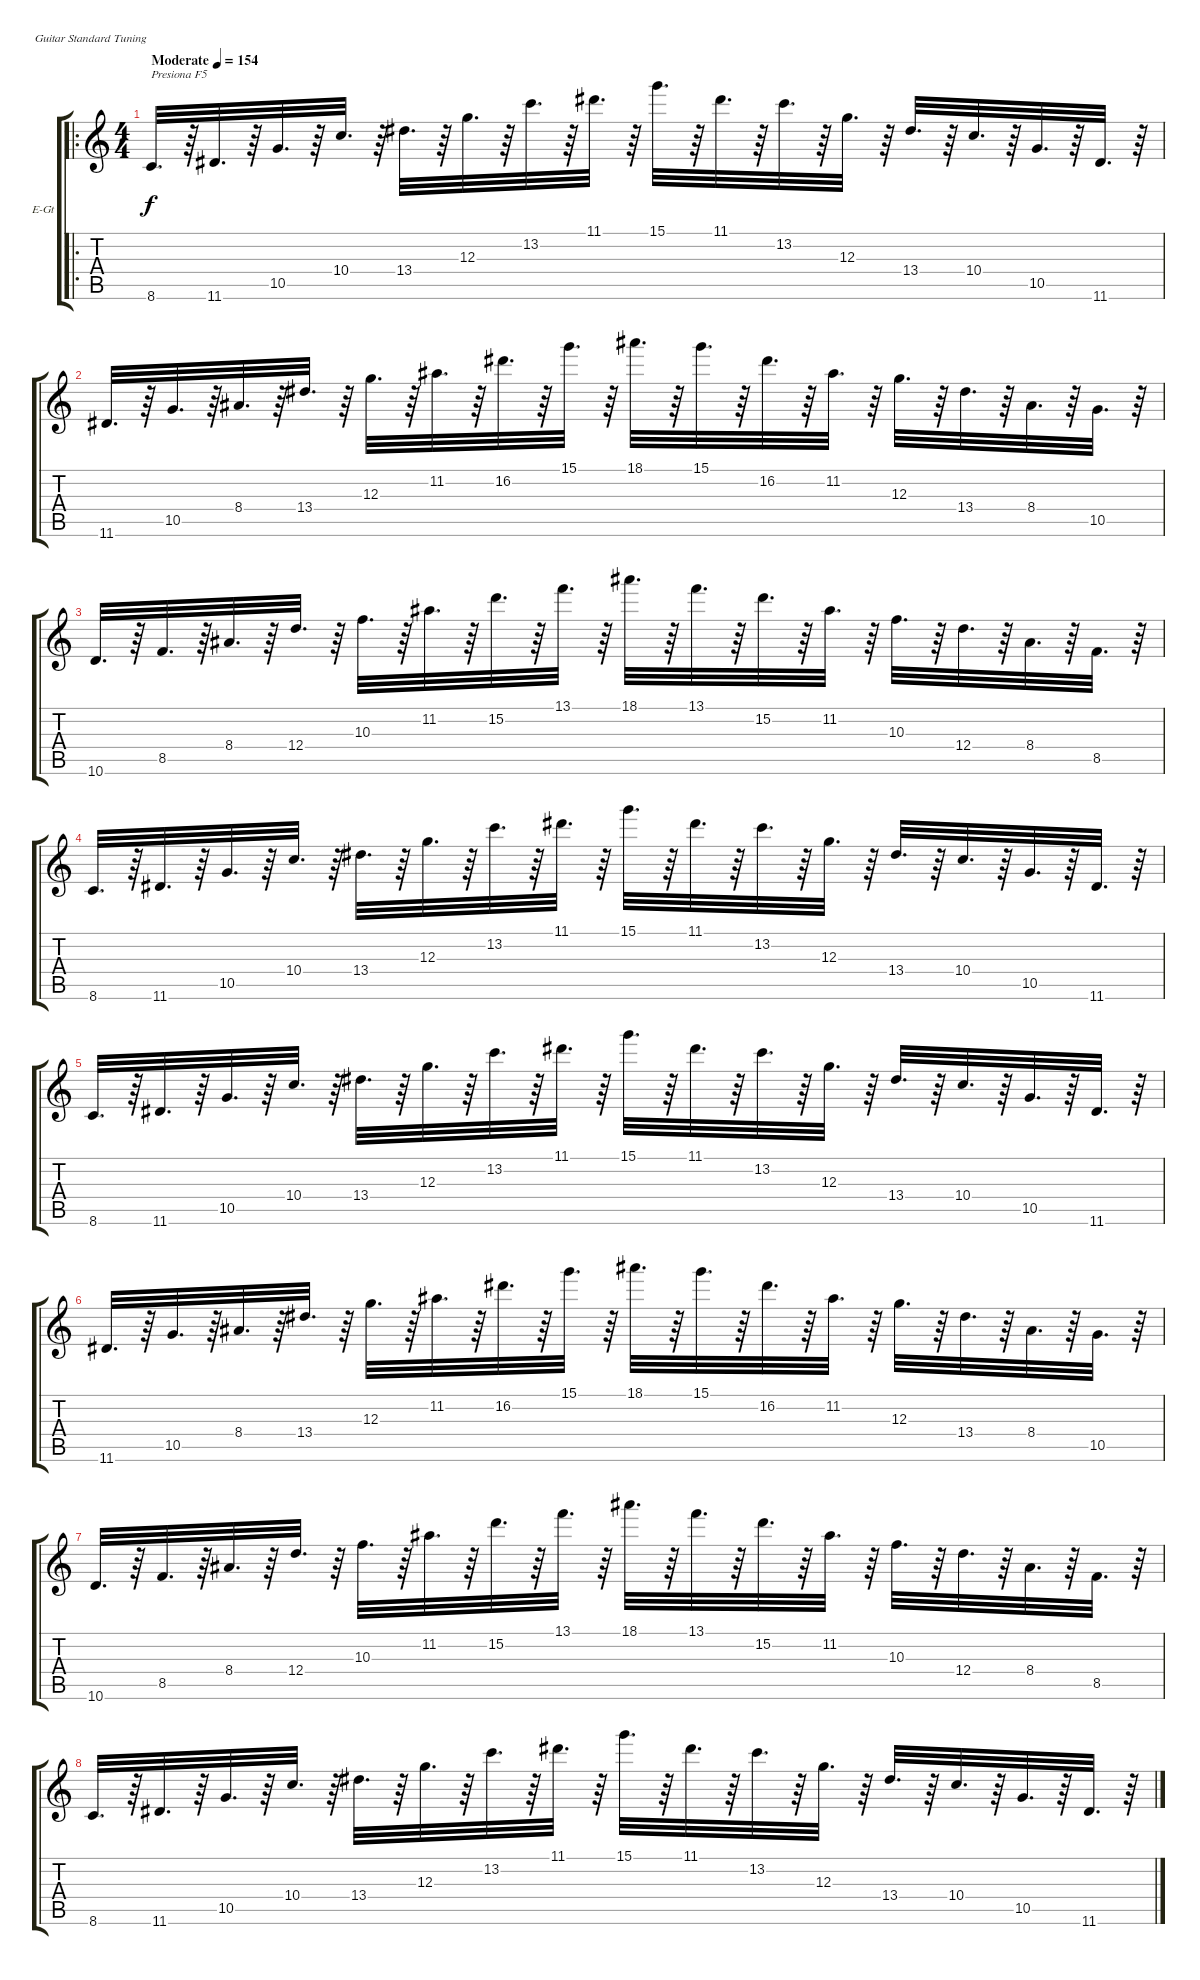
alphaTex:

\bracketExtendMode groupsimilarinstruments
\firstSystemTrackNameOrientation horizontal
\otherSystemsTrackNameOrientation horizontal
\track ("Delay" "E-Gt") {instrument electricguitarmuted}
\staff {score tabs}
\tuning (E4 B3 G3 D3 A2 E2)
\ro
\ts (4 4)
\beaming (8 2 2 2 2)
\tempo (154 "Moderate")
\clef g2
\ks c
8.6.32{d txt "Presiona F5" dy f instrument electricguitarmuted} r.64 11.6.32{d} r.64 10.5.32{d} r.64 10.4.32{d} r.64 13.4.32{d} r.64 12.3.32{d} r.64 13.2.32{d} r.64 11.1.32{d} r.64 15.1.32{d} r.64 11.1.32{d} r.64 13.2.32{d} r.64 12.3.32{d} r.64 13.4.32{d} r.64 10.4.32{d} r.64 10.5.32{d} r.64 11.6.32{d} r.64 |
11.6.32{d} r.64 10.5.32{d} r.64 8.4.32{d} r.64 13.4.32{d} r.64 12.3.32{d} r.64 11.2.32{d} r.64 16.2.32{d} r.64 15.1.32{d} r.64 18.1.32{d} r.64 15.1.32{d} r.64 16.2.32{d} r.64 11.2.32{d} r.64 12.3.32{d} r.64 13.4.32{d} r.64 8.4.32{d} r.64 10.5.32{d} r.64 |
10.6.32{d} r.64 8.5.32{d} r.64 8.4.32{d} r.64 12.4.32{d} r.64 10.3.32{d} r.64 11.2.32{d} r.64 15.2.32{d} r.64 13.1.32{d} r.64 18.1.32{d} r.64 13.1.32{d} r.64 15.2.32{d} r.64 11.2.32{d} r.64 10.3.32{d} r.64 12.4.32{d} r.64 8.4.32{d} r.64 8.5.32{d} r.64 |
8.6.32{d} r.64 11.6.32{d} r.64 10.5.32{d} r.64 10.4.32{d} r.64 13.4.32{d} r.64 12.3.32{d} r.64 13.2.32{d} r.64 11.1.32{d} r.64 15.1.32{d} r.64 11.1.32{d} r.64 13.2.32{d} r.64 12.3.32{d} r.64 13.4.32{d} r.64 10.4.32{d} r.64 10.5.32{d} r.64 11.6.32{d} r.64 |
8.6.32{d} r.64 11.6.32{d} r.64 10.5.32{d} r.64 10.4.32{d} r.64 13.4.32{d} r.64 12.3.32{d} r.64 13.2.32{d} r.64 11.1.32{d} r.64 15.1.32{d} r.64 11.1.32{d} r.64 13.2.32{d} r.64 12.3.32{d} r.64 13.4.32{d} r.64 10.4.32{d} r.64 10.5.32{d} r.64 11.6.32{d} r.64 |
11.6.32{d} r.64 10.5.32{d} r.64 8.4.32{d} r.64 13.4.32{d} r.64 12.3.32{d} r.64 11.2.32{d} r.64 16.2.32{d} r.64 15.1.32{d} r.64 18.1.32{d} r.64 15.1.32{d} r.64 16.2.32{d} r.64 11.2.32{d} r.64 12.3.32{d} r.64 13.4.32{d} r.64 8.4.32{d} r.64 10.5.32{d} r.64 |
10.6.32{d} r.64 8.5.32{d} r.64 8.4.32{d} r.64 12.4.32{d} r.64 10.3.32{d} r.64 11.2.32{d} r.64 15.2.32{d} r.64 13.1.32{d} r.64 18.1.32{d} r.64 13.1.32{d} r.64 15.2.32{d} r.64 11.2.32{d} r.64 10.3.32{d} r.64 12.4.32{d} r.64 8.4.32{d} r.64 8.5.32{d} r.64 |
8.6.32{d} r.64 11.6.32{d} r.64 10.5.32{d} r.64 10.4.32{d} r.64 13.4.32{d} r.64 12.3.32{d} r.64 13.2.32{d} r.64 11.1.32{d} r.64 15.1.32{d} r.64 11.1.32{d} r.64 13.2.32{d} r.64 12.3.32{d} r.64 13.4.32{d} r.64 10.4.32{d} r.64 10.5.32{d} r.64 11.6.32{d} r.64
